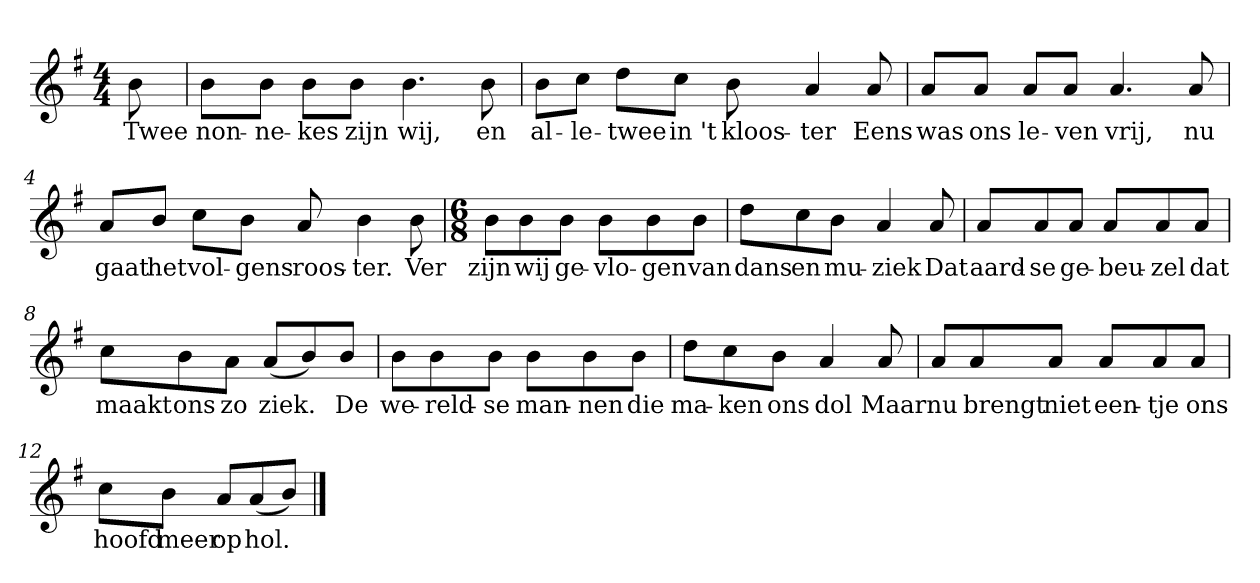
**kern	**text
*part1	*part1
*staff1	*staff1
*clefG2	*
*k[f#]	*
*G:	*
*M4/4	*
*MM120	*
=	=
8b	Twee
=1	=1
8b\L	non-
8b\J	-ne-
8b\L	-kes
8b\J	zijn
4.b	wij,
8b	en
=2	=2
8b\L	al-
8cc\J	-le-
8dd\L	-twee
8cc\J	in 't
8b	kloos-
4a	-ter
8a	Eens
=3	=3
8a/L	was
8a/J	ons
8a/L	le-
8a/J	-ven
4.a	vrij,
8a	nu
=4	=4
8a/L	gaat
8b/J	het
8cc\L	vol-
8b\J	-gens
8a	roos-
4b	-ter.
8b	Ver
=5	=5
*M6/8	*
8b\L	zijn
8b\	wij
8b\J	ge-
8b\L	-vlo-
8b\	-gen
8b\J	van
=6	=6
8dd\L	dans
8cc\	en
8b\J	mu-
4a	-ziek
8a	Dat
=7	=7
8a/L	aard-
8a/	-se
8a/J	ge-
8a/L	-beu-
8a/	-zel
8a/J	dat
=8	=8
8cc\L	maakt
8b\	ons
8a\J	zo
(8a/L	ziek.
8b/)	.
8b/J	De
=9	=9
8b\L	we-
8b\	-reld-
8b\J	-se
8b\L	man-
8b\	-nen
8b\J	die
=10	=10
8dd\L	ma-
8cc\	-ken
8b\J	ons
4a	dol
8a	Maar
=11	=11
8a/L	nu
8a/	brengt
8a/J	niet
8a/L	een-
8a/	-tje
8a/J	ons
=12	=12
8cc\L	hoofd
8b\J	meer
8a/L	op
(8a/	hol.
8b/J)	.
==	==
*-	*-
